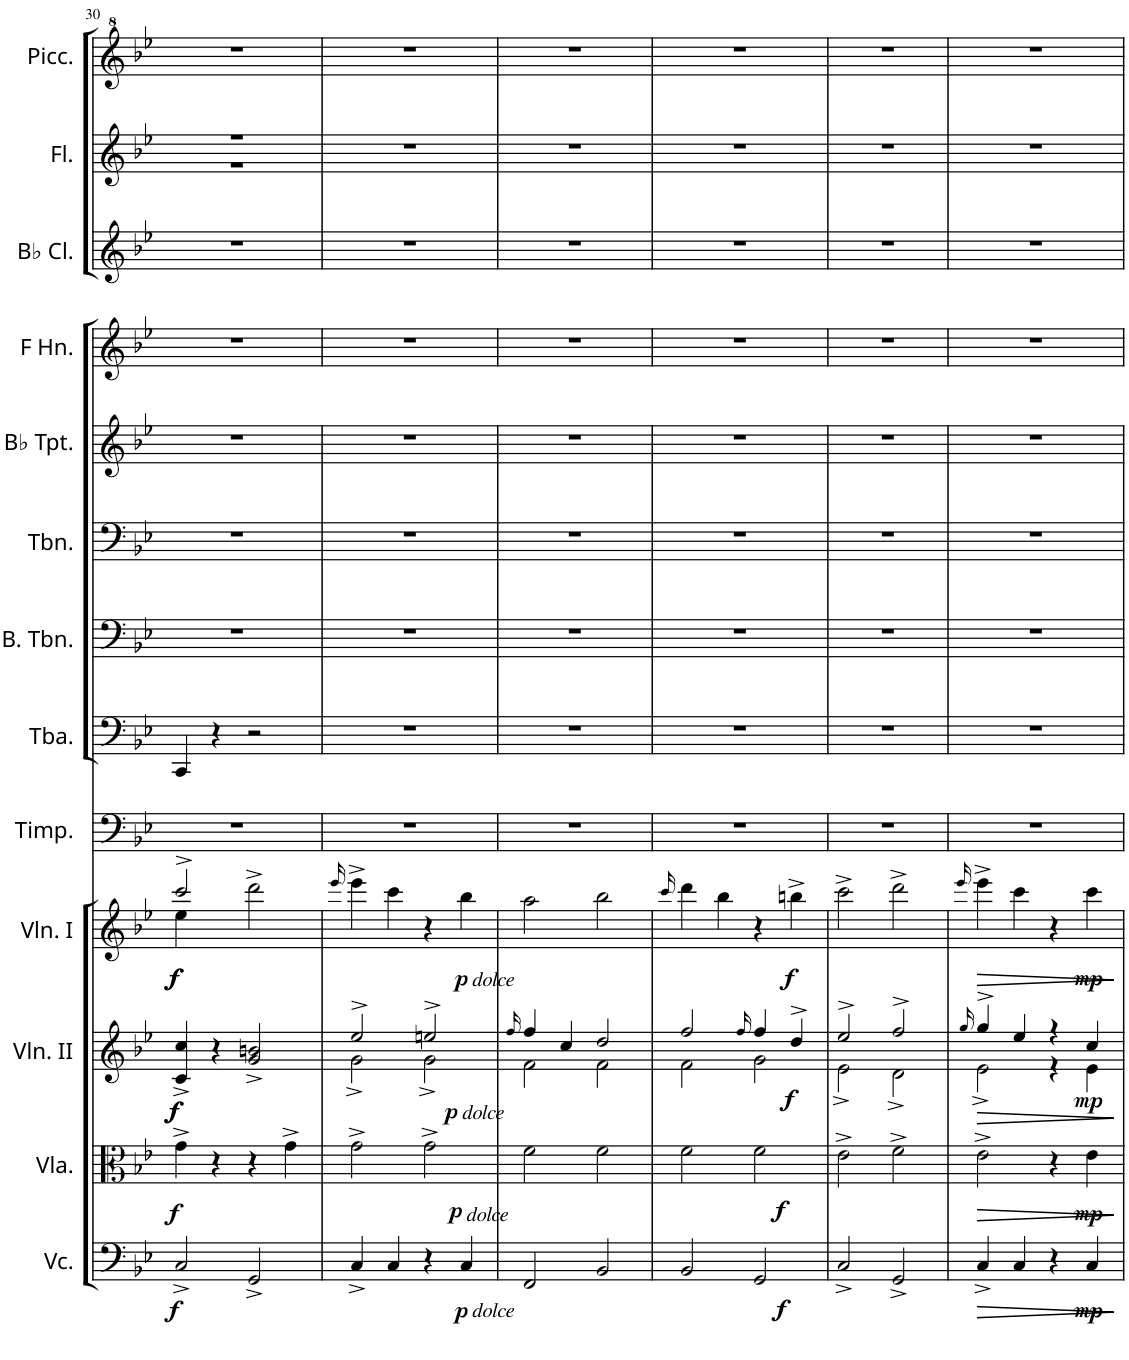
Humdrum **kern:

**kern	**dynam	**kern	**dynam	**kern	**dynam	**kern	**dynam	**kern	**kern	**kern	**kern	**kern	**kern	**kern	**kern	**kern
*part13	*part13	*part12	*part12	*part11	*part11	*part10	*part10	*part9	*part8	*part7	*part6	*part5	*part4	*part3	*part2	*part1
*staff13	*staff13	*staff12	*staff12	*staff11	*staff11	*staff10	*staff10	*staff9	*staff8	*staff7	*staff6	*staff5	*staff4	*staff3	*staff2	*staff1
*I"Violoncello	*	*I"Viola	*	*I"Violin II	*	*I"Violin I	*	*I"Timpani	*I"Tuba	*I"Bass Trombone	*I"Trombone	*I"Bb Trumpet	*I"Horn in F	*I"Bb Clarinet	*I"Flute	*I"Piccolo
*I'Vc.	*	*I'Vla.	*	*I'Vln. II	*	*I'Vln. I	*	*I'Timp.	*I'Tba.	*I'B. Tbn.	*I'Tbn.	*I'Bb Tpt.	*	*I'Bb Cl.	*I'Fl.	*I'Picc.
!!LO:PB:g=z
*clefF4	*	*clefC3	*	*clefG2	*	*clefG2	*	*clefF4	*clefF4	*clefF4	*clefF4	*clefG2	*clefG2	*clefG2	*clefG2	*clefG^2
*	*	*	*	*	*	*	*	*	*	*	*	*ITrd1c2	*ITrd4c7	*ITrd1c2	*	*ITrd-7c-12
*k[b-e-]	*	*k[b-e-]	*	*k[b-e-]	*	*k[b-e-]	*	*k[b-e-]	*k[b-e-]	*k[b-e-]	*k[b-e-]	*k[b-e-]	*k[b-e-]	*k[b-e-]	*k[b-e-]	*k[b-e-]
*M4/4	*	*M4/4	*	*M4/4	*	*M4/4	*	*M4/4	*M4/4	*M4/4	*M4/4	*M4/4	*M4/4	*M4/4	*M4/4	*M4/4
=30	=30	=30	=30	=30	=30	=30	=30	=30	=30	=30	=30	=30	=30	=30	=30	=30
*	*	*	*	*	*	*^	*	*	*	*	*	*	*	*	*^	*
!	!LO:DY:b	!	!LO:DY:b	!	!LO:DY:b	!	!	!	!	!	!	!	!	!	!	!	!	!
!	!	!	!	!	!LO:DY:n=1:b	!	!	!LO:DY:b	!	!	!	!	!	!	!	!	!	!
!	!	!	!	!	!	!	!	!LO:DY:n=1:b	!	!	!	!	!	!	!	!	!	!
2C^/	f	4g^\	f	4c/^ 4cc/^	f f	2ccc^/	4ee-\	f f	1r	4CC/	1r	1r	1r	1r	1r	1r	1r	1r
.	.	4r	.	4r	.	.	2.ryy	.	.	4r	.	.	.	.	.	.	.	.
2GG^/	.	4r	.	2g/^ 2bn/^	.	2ddd^\	.	.	.	2r	.	.	.	.	.	.	.	.
.	.	4g^\	.	.	.	.	.	.	.	.	.	.	.	.	.	.	.	.
*	*	*	*	*	*	*v	*v	*	*	*	*	*	*	*	*	*v	*v	*
=31	=31	=31	=31	=31	=31	=31	=31	=31	=31	=31	=31	=31	=31	=31	=31	=31
.	.	.	.	.	.	16qeee-/	.	.	.	.	.	.	.	.	.	.
*	*	*	*	*^	*	*	*	*	*	*	*	*	*	*	*	*
4C^/	.	2g^\	.	2ee-^/	2g^\	.	4eee-^\	.	1r	1r	1r	1r	1r	1r	1r	1r	1r
4C/	.	.	.	.	.	.	4ccc\	.	.	.	.	.	.	.	.	.	.
!	!	!	!	!LO:TX:b:i:t=dolce	!	!	!	!	!	!	!	!	!	!	!	!	!
!	!	!LO:TX:b:i:t=dolce	!	!	!	!	!	!	!	!	!	!	!	!	!	!	!
!	!	!	!LO:DY:b	!	!	!LO:DY:b	!	!	!	!	!	!	!	!	!	!	!
4r	.	2g^\	p	2een^/	2g^\	p	4r	.	.	.	.	.	.	.	.	.	.
!	!	!	!	!	!	!	!LO:TX:b:i:t=dolce	!	!	!	!	!	!	!	!	!	!
!LO:TX:b:i:t=dolce	!	!	!	!	!	!	!	!	!	!	!	!	!	!	!	!	!
!	!LO:DY:b	!	!	!	!	!	!	!LO:DY:b	!	!	!	!	!	!	!	!	!
4C/	p	.	.	.	.	.	4bb-\	p	.	.	.	.	.	.	.	.	.
=32	=32	=32	=32	=32	=32	=32	=32	=32	=32	=32	=32	=32	=32	=32	=32	=32	=32
.	.	.	.	16qff/	.	.	.	.	.	.	.	.	.	.	.	.	.
2FF/	.	2f\	.	4ff/	2f\	.	2aa\	.	1r	1r	1r	1r	1r	1r	1r	1r	1r
.	.	.	.	4cc/	.	.	.	.	.	.	.	.	.	.	.	.	.
2BB-/	.	2f\	.	2dd/	2f\	.	2bb-\	.	.	.	.	.	.	.	.	.	.
=33	=33	=33	=33	=33	=33	=33	=33	=33	=33	=33	=33	=33	=33	=33	=33	=33	=33
.	.	.	.	.	.	.	16qccc/	.	.	.	.	.	.	.	.	.	.
2BB-/	.	2f\	.	2ff/	2f\	.	4ddd\	.	1r	1r	1r	1r	1r	1r	1r	1r	1r
.	.	.	.	.	.	.	4bb-\	.	.	.	.	.	.	.	.	.	.
.	.	.	.	16qff/	.	.	.	.	.	.	.	.	.	.	.	.	.
!	!LO:DY:b	!	!LO:DY:b	!	!	!	!	!	!	!	!	!	!	!	!	!	!
2GG/	f	2f\	f	4ff/	2g\	.	4r	.	.	.	.	.	.	.	.	.	.
!	!	!	!	!	!	!LO:DY:b	!	!LO:DY:b	!	!	!	!	!	!	!	!	!
.	.	.	.	4dd^/	.	f	4bbn^\	f	.	.	.	.	.	.	.	.	.
=34	=34	=34	=34	=34	=34	=34	=34	=34	=34	=34	=34	=34	=34	=34	=34	=34	=34
2C^/	.	2e-^\	.	2ee-^/	2e-^\	.	2ccc^\	.	1r	1r	1r	1r	1r	1r	1r	1r	1r
2GG^/	.	2f^\	.	2ff^/	2d^\	.	2ddd^\	.	.	.	.	.	.	.	.	.	.
=35	=35	=35	=35	=35	=35	=35	=35	=35	=35	=35	=35	=35	=35	=35	=35	=35	=35
.	.	.	.	16qgg/	.	.	16qeee-/	.	.	.	.	.	.	.	.	.	.
4C^/	.	2e-^\	.	4gg^/	2e-^\	.	4eee-^\	.	1r	1r	1r	1r	1r	1r	1r	1r	1r
4C/	.	.	.	4ee-/	.	.	4ccc\	.	.	.	.	.	.	.	.	.	.
4r	.	4r	.	4r	4r	.	4r	.	.	.	.	.	.	.	.	.	.
!	!LO:DY:b	!	!LO:DY:b	!	!	!LO:DY:b	!	!LO:DY:b	!	!	!	!	!	!	!	!	!
4C/	mp	4e-\	mp	4cc/	4e-\	mp	4ccc\	mp	.	.	.	.	.	.	.	.	.
*	*	*	*	*v	*v	*	*	*	*	*	*	*	*	*	*	*	*
=	=	=	=	=	=	=	=	=	=	=	=	=	=	=	=	=
*-	*-	*-	*-	*-	*-	*-	*-	*-	*-	*-	*-	*-	*-	*-	*-	*-
